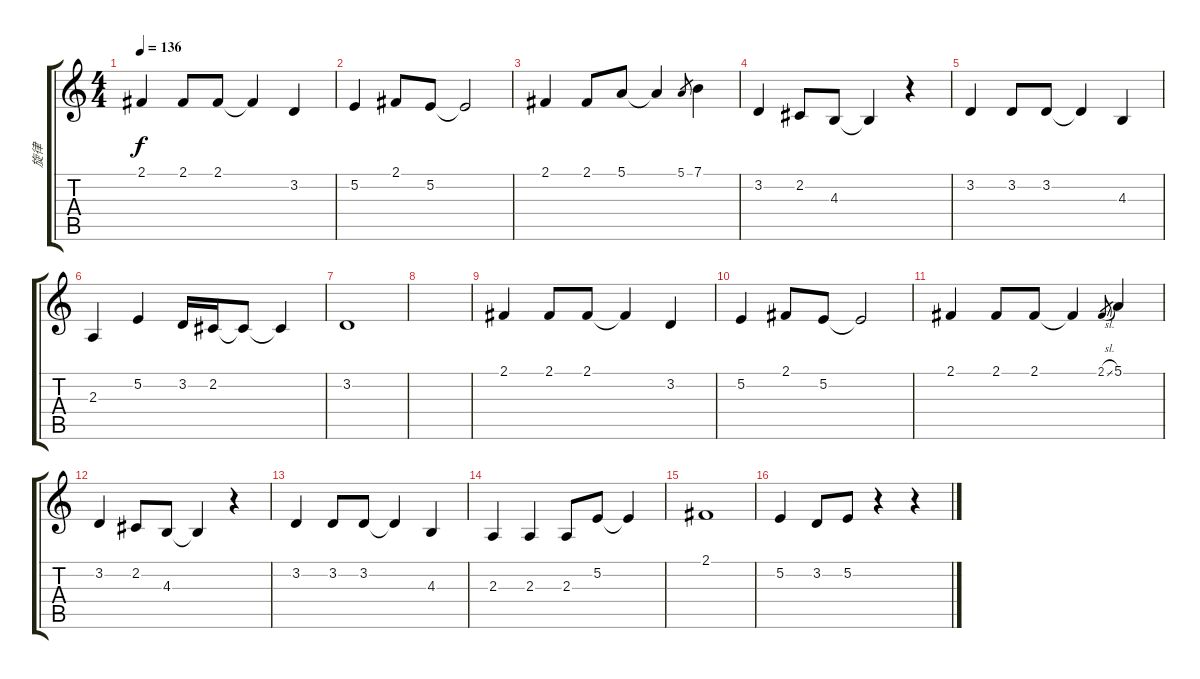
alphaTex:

\track ("旋律" "旋律") {instrument oboe}
\staff {score tabs}
\tuning (E4 B3 G3 D3 A2 E2) {hide}
\ts (4 4)
\tempo 136
\clef g2
\ks c
2.1.4{dy f} 2.1.8 2.1.8 2.1{t}.4 3.2.4 |
5.2.4 2.1.8 5.2.8 5.2{t}.2 |
2.1.4 2.1.8 5.1.8 5.1{t}.4 5.1.8{gr} 7.1.4 |
3.2.4 2.2.8 4.3.8 4.3{t}.4 r.4 |
3.2.4 3.2.8 3.2.8 3.2{t}.4 4.3.4 |
2.3.4 5.2.4 3.2.16 2.2.16 2.2{t}.8 2.2{t}.4 |
3.2.1 |
|
2.1.4 2.1.8 2.1.8 2.1{t}.4 3.2.4 |
5.2.4 2.1.8 5.2.8 5.2{t}.2 |
2.1.4 2.1.8 2.1.8 2.1{t}.4 2.1{sl}.8{gr} 5.1.4 |
3.2.4 2.2.8 4.3.8 4.3{t}.4 r.4 |
3.2.4 3.2.8 3.2.8 3.2{t}.4 4.3.4 |
2.3.4 2.3.4 2.3.8 5.2.8 5.2{t}.4 |
2.1.1 |
5.2.4 3.2.8 5.2.8 r.4 r.4
